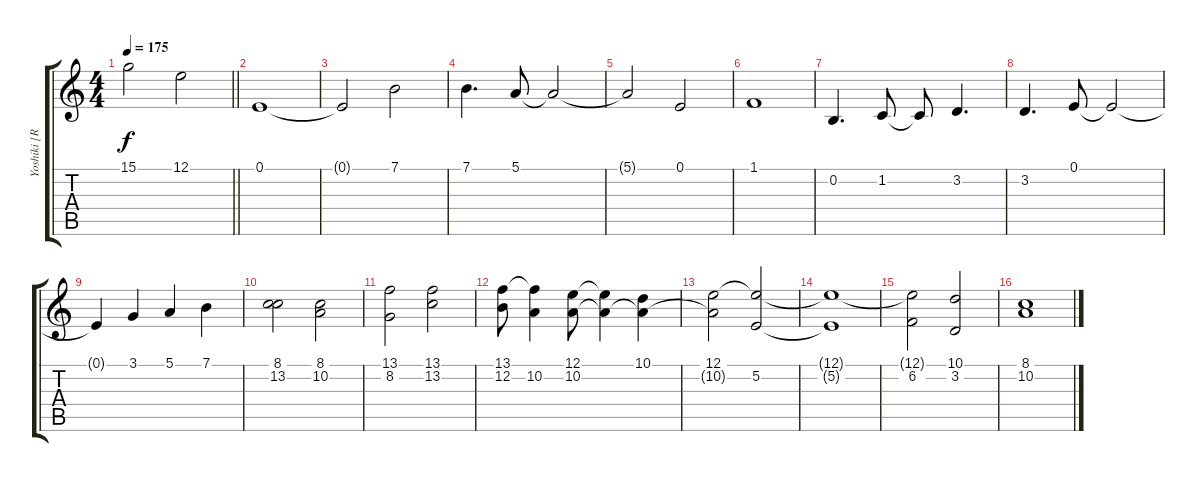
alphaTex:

\track ("Yoshiki [R]" "Yoshiki [R") {instrument acousticgrandpiano}
\staff {score tabs}
\tuning (E4 B3 G3 D3 A2 E2) {hide}
\ts (4 4)
\tempo 175
\clef g2
\barLineRight lightlight
\ks c
15.1.2{dy f} 12.1.2 |
0.1.1 |
0.1{t}.2 7.1.2 |
7.1.4{d} 5.1.8 5.1{t}.2 |
5.1{t}.2 0.1.2 |
1.1.1 |
0.2.4{d} 1.2.8 1.2{t}.8 3.2.4{d} |
3.2.4{d} 0.1.8 0.1{t}.2 |
0.1{t}.4 3.1.4 5.1.4 7.1.4 |
(8.1 13.2).2 (8.1 10.2).2 |
(13.1 8.2).2 (13.1 13.2).2 |
(13.1 12.2).8 (13.1{t} 10.2).4 (12.1 10.2).8 (12.1{t} 10.2{t}).4 (10.1 10.2{t}).4 |
(12.1 10.2{t}).2 (12.1{t} 5.2).2 |
(12.1{t} 5.2{t}).1 |
(12.1{t} 6.2).2 (10.1 3.2).2 |
(8.1 10.2).1
